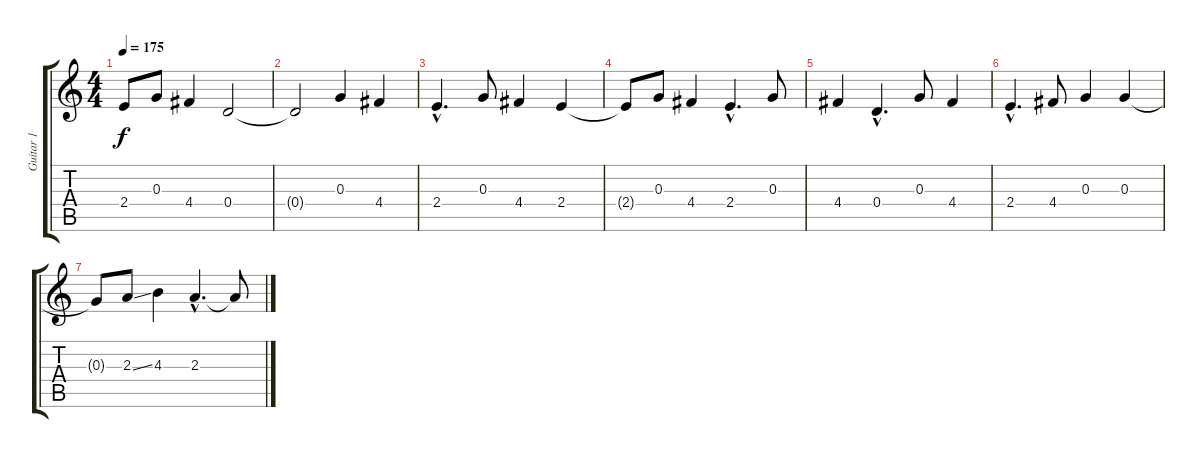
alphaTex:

\track ("Guitar 1" "Guitar 1") {instrument electricguitarclean}
\staff {score tabs}
\tuning (E4 B3 G3 D3 A2 E2) {hide}
\ts (4 4)
\tempo 175
\clef g2
\ks c
2.4{t}.8{dy f} 0.3.8 4.4.4 0.4.2 |
0.4{t}.2 0.3.4 4.4.4 |
2.4{hac}.4{d} 0.3.8 4.4.4 2.4.4 |
2.4{t}.8 0.3.8 4.4.4 2.4{hac}.4{d} 0.3.8 |
4.4.4 0.4{hac}.4{d} 0.3.8 4.4.4 |
2.4{hac}.4{d} 4.4.8 0.3.4 0.3.4 |
0.3{t}.8 2.3{ss}.8 4.3.4 2.3{hac}.4{d} 2.3{t}.8
